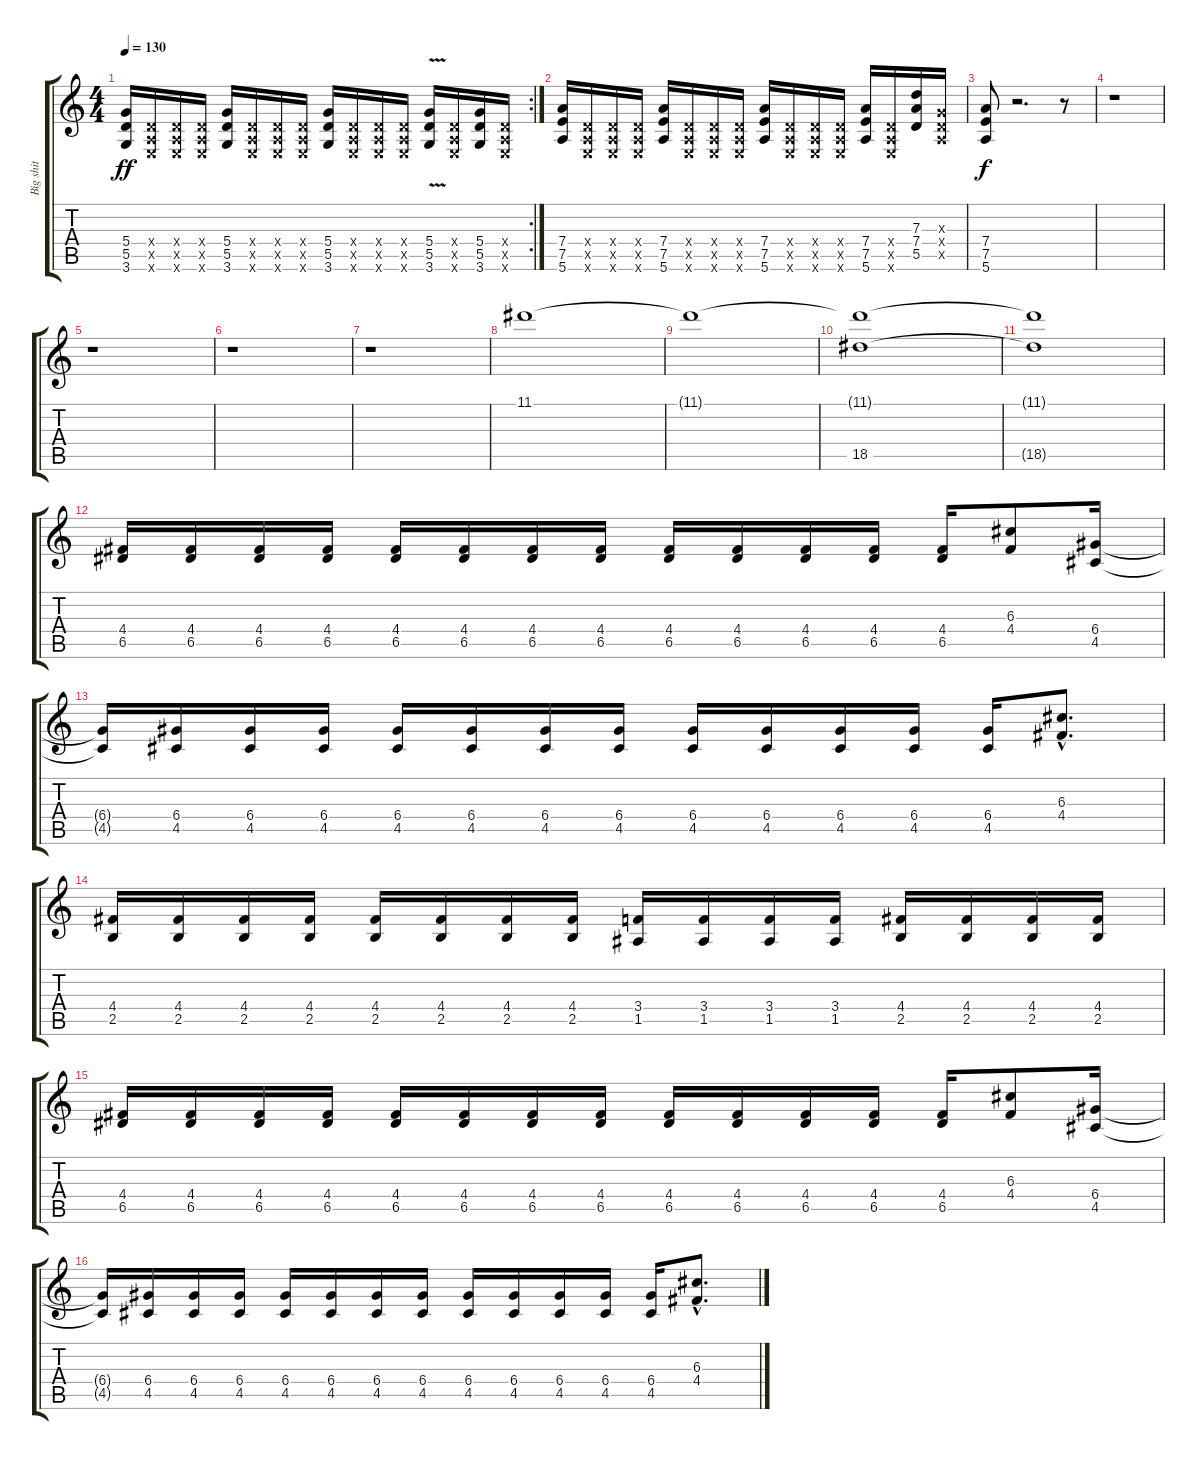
\track ("Big shit" "Big shit") {instrument distortionguitar}
\staff {score tabs}
\tuning (E4 B3 G3 D3 A2 E2) {hide}
\rc 2
\ts (4 4)
\tempo 130
\clef g2
\ks c
(5.4 5.5 3.6).16{dy ff} (0.4{x} 0.5{x} 0.6{x}).16 (0.4{x} 0.5{x} 0.6{x}).16 (0.4{x} 0.5{x} 0.6{x}).16 (5.4 5.5 3.6).16 (0.4{x} 0.5{x} 0.6{x}).16 (0.4{x} 0.5{x} 0.6{x}).16 (0.4{x} 0.5{x} 0.6{x}).16 (5.4 5.5 3.6).16 (0.4{x} 0.5{x} 0.6{x}).16 (0.4{x} 0.5{x} 0.6{x}).16 (0.4{x} 0.5{x} 0.6{x}).16 (5.4{v} 5.5{v} 3.6{v}).16 (0.4{x} 0.5{x} 0.6{x}).16 (5.4 5.5 3.6).16 (0.4{x} 0.5{x} 0.6{x}).16 |
(7.4 7.5 5.6).16 (0.4{x} 0.5{x} 0.6{x}).16 (0.4{x} 0.5{x} 0.6{x}).16 (0.4{x} 0.5{x} 0.6{x}).16 (7.4 7.5 5.6).16 (0.4{x} 0.5{x} 0.6{x}).16 (0.4{x} 0.5{x} 0.6{x}).16 (0.4{x} 0.5{x} 0.6{x}).16 (7.4 7.5 5.6).16 (0.4{x} 0.5{x} 0.6{x}).16 (0.4{x} 0.5{x} 0.6{x}).16 (0.4{x} 0.5{x} 0.6{x}).16 (7.4 7.5 5.6).16 (0.4{x} 0.5{x} 0.6{x}).16 (7.3 7.4 5.5).16 (0.3{x} 0.4{x} 0.5{x}).16 |
(7.4 7.5 5.6).8{dy f} r.2{d} r.8 |
r.1{volume 14 instrument guitarharmonics} |
r.1 |
r.1 |
r.1 |
11.1.1 |
11.1{t}.1 |
(11.1{t} 18.5).1 |
(11.1{t} 18.5{t}).1 |
(4.4 6.5).16{volume 13 balance 5 instrument distortionguitar} (4.4 6.5).16 (4.4 6.5).16 (4.4 6.5).16 (4.4 6.5).16 (4.4 6.5).16 (4.4 6.5).16 (4.4 6.5).16 (4.4 6.5).16 (4.4 6.5).16 (4.4 6.5).16 (4.4 6.5).16 (4.4 6.5).16 (6.3 4.4).8 (6.4 4.5).16 |
(6.4{t} 4.5{t}).16 (6.4 4.5).16 (6.4 4.5).16 (6.4 4.5).16 (6.4 4.5).16 (6.4 4.5).16 (6.4 4.5).16 (6.4 4.5).16 (6.4 4.5).16 (6.4 4.5).16 (6.4 4.5).16 (6.4 4.5).16 (6.4 4.5).16 (6.3{hac} 4.4{hac}).8{d} |
(4.4 2.5).16 (4.4 2.5).16 (4.4 2.5).16 (4.4 2.5).16 (4.4 2.5).16 (4.4 2.5).16 (4.4 2.5).16 (4.4 2.5).16 (3.4 1.5).16 (3.4 1.5).16 (3.4 1.5).16 (3.4 1.5).16 (4.4 2.5).16 (4.4 2.5).16 (4.4 2.5).16 (4.4 2.5).16 |
(4.4 6.5).16 (4.4 6.5).16 (4.4 6.5).16 (4.4 6.5).16 (4.4 6.5).16 (4.4 6.5).16 (4.4 6.5).16 (4.4 6.5).16 (4.4 6.5).16 (4.4 6.5).16 (4.4 6.5).16 (4.4 6.5).16 (4.4 6.5).16 (6.3 4.4).8 (6.4 4.5).16 |
(6.4{t} 4.5{t}).16 (6.4 4.5).16 (6.4 4.5).16 (6.4 4.5).16 (6.4 4.5).16 (6.4 4.5).16 (6.4 4.5).16 (6.4 4.5).16 (6.4 4.5).16 (6.4 4.5).16 (6.4 4.5).16 (6.4 4.5).16 (6.4 4.5).16 (6.3{hac} 4.4{hac}).8{d}
